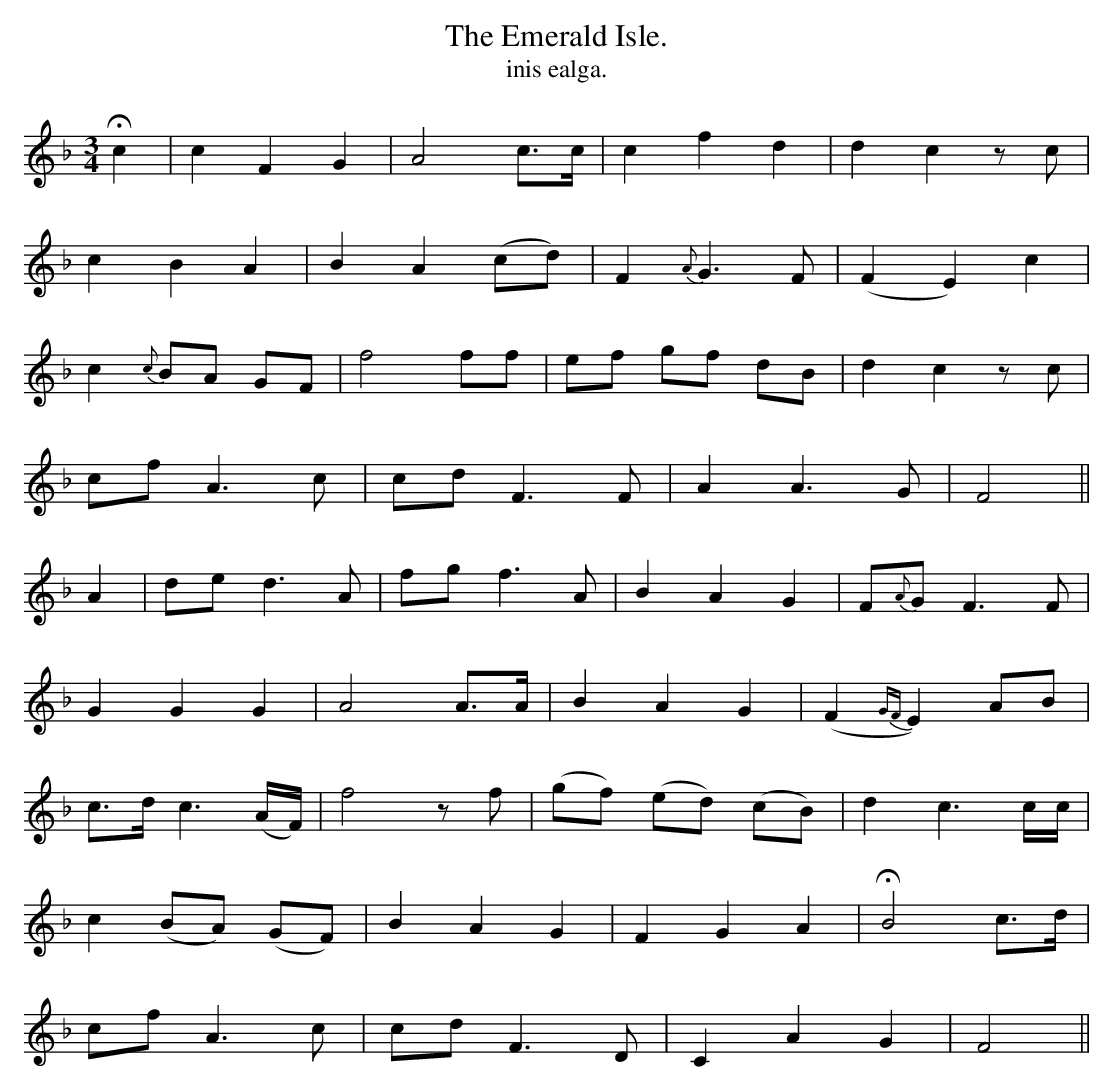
X:1
T: Emerald Isle., The
T: inis ealga.
M: 3/4
L: 1/8
K: F
Hc2|c2 F2 G2|A4 c>c|c2 f2d2|d2c2 z c|
c2 B2 A2|B2 A2 (cd)|F2 {A}G3 F|(F2E2) c2|
c2 {c}BA GF| f4 ff|ef gf dB|d2c2 z c|
cf A3c|cd F3 F|A2 A3G|F4||
A2|">"de d3 A|">"fg f3 A|">"B2 ">"A2 ">"G2|F{A}G F3F|
G2 G2 G2|A4 A>A|B2 A2 G2|(F2{GF}E2) AB|
c>d c3 (A/F/)|f4 z f|(gf) (ed) (cB)|d2 c3 c/c/|
c2 (BA) (GF)|B2A2 G2|F2 G2 A2|HB4 c>d|
cf A3c|cd F3D|C2 A2 G2|F4||
